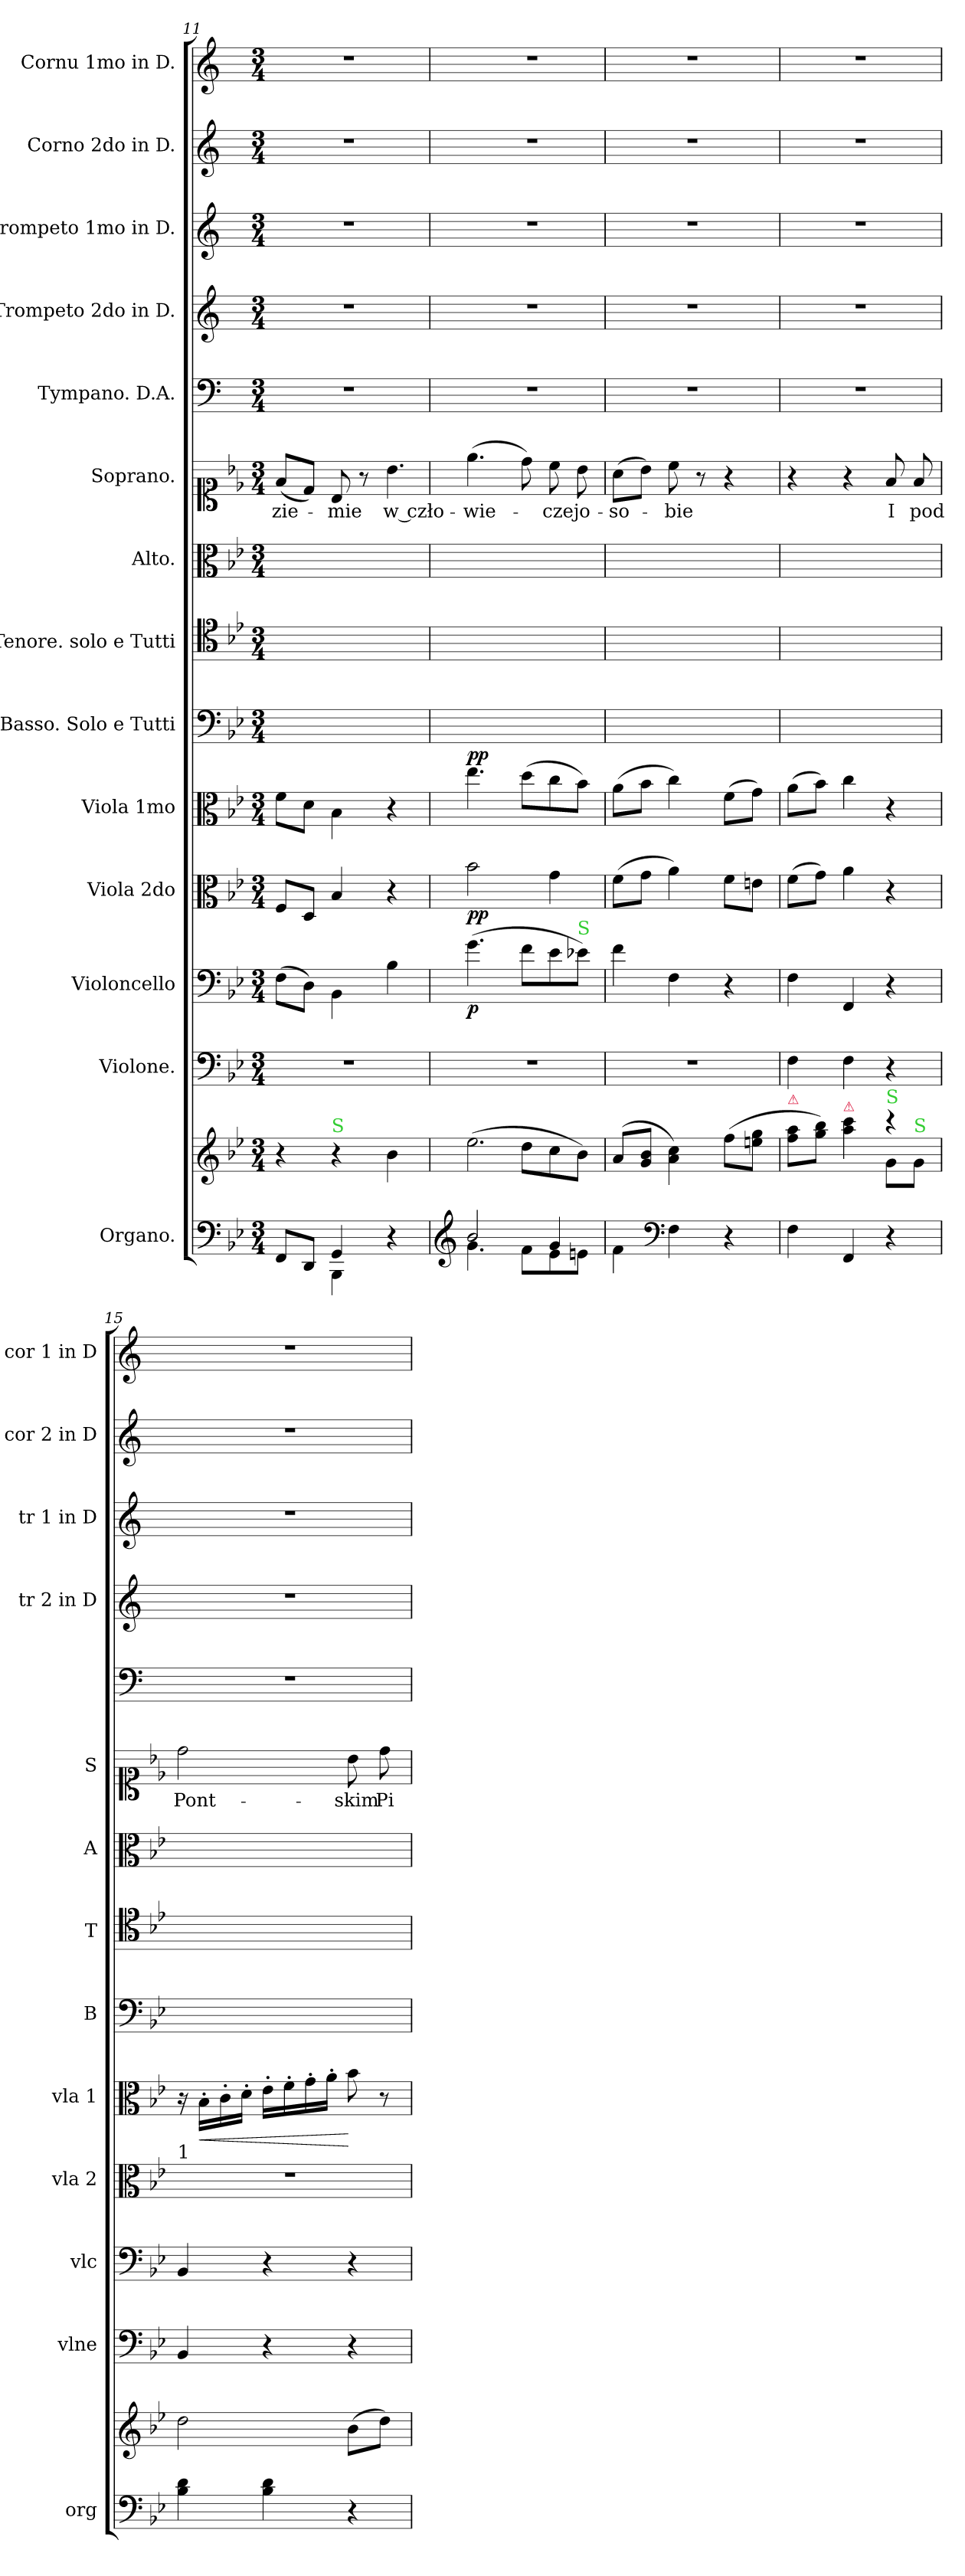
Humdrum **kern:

**kern	**kern	**kern	**kern	**dynam	**kern	**dynam	**kern	**dynam	**kern	**kern	**kern	**kern	**text	**kern	**kern	**kern	**kern	**kern
*part14	*part14	*part13	*part12	*part12	*part11	*part11	*part10	*part10	*part9	*part8	*part7	*part6	*part6	*part5	*part4	*part3	*part2	*part1
*staff15	*staff14	*staff13	*staff12	*staff12	*staff11	*staff11	*staff10	*staff10	*staff9	*staff8	*staff7	*staff6	*staff6	*staff5	*staff4	*staff3	*staff2	*staff1
*I"Organo.	*	*I"Violone.	*I"Violoncello	*	*I"Viola 2do	*	*I"Viola 1mo	*	*I"Basso. Solo e Tutti	*I"Tenore. solo e Tutti	*I"Alto.	*I"Soprano.	*	*I"Tympano. D.A.	*I"Trompeto 2do in D.	*I"Trompeto 1mo in D.	*I"Corno 2do in D.	*I"Cornu 1mo in D.
*I'org	*	*I'vlne	*I'vlc	*	*I'vla 2	*	*I'vla 1	*	*I'B	*I'T	*I'A	*I'S	*	*	*I'tr 2 in D	*I'tr 1 in D	*I'cor 2 in D	*I'cor 1 in D
*clefF4	*clefG2	*clefF4	*clefF4	*	*clefC3	*	*clefC3	*	*clefF4	*clefC4	*clefC3	*clefC1	*	*clefF4	*clefG2	*clefG2	*clefG2	*clefG2
*	*	*ITrd8c12	*	*	*	*	*	*	*	*	*	*	*	*	*ITrd-1c-2	*ITrd-1c-2	*ITrd-1c-2	*ITrd-1c-2
*k[b-e-]	*k[b-e-]	*k[b-e-]	*k[b-e-]	*	*k[b-e-]	*	*k[b-e-]	*	*k[b-e-]	*k[b-e-]	*k[b-e-]	*k[b-e-]	*	*k[]	*k[f#c#]	*k[f#c#]	*k[f#c#]	*k[f#c#]
*M3/4	*M3/4	*M3/4	*M3/4	*	*M3/4	*	*M3/4	*	*M3/4	*M3/4	*M3/4	*M3/4	*	*M3/4	*M3/4	*M3/4	*M3/4	*M3/4
=11	=11	=11	=11	=11	=11	=11	=11	=11	=11	=11	=11	=11	=11	=11	=11	=11	=11	=11
*^	*	*	*	*	*	*	*	*	*	*	*	*	*	*	*	*	*	*
8FF/L	4ryy	4r	2.r	(8F\L	.	8F/L	.	8f\L	.	2.ryy	2.ryy	2.ryy	(8f/L	zie-	2.r	2.r	2.r	2.r	2.r
8DD/J	.	.	.	8D\J)	.	8D/J	.	8d\J	.	.	.	.	8d/J)	.	.	.	.	.	.
!	!	!LO:TX:a:color=limegreen:t=S	!	!	!	!	!	!	!	!	!	!	!	!	!	!	!	!	!
4GG/	4BBB-\	4r	.	4BB-\	.	4B-/	.	4B-\	.	.	.	.	8B-/	-mie	.	.	.	.	.
.	.	.	.	.	.	.	.	.	.	.	.	.	8r	.	.	.	.	.	.
!	!	!	!	!	!	!	!	!	!	!	!	!	!LO:N:vis=4.	!	!	!	!	!	!
4r	4ryy	4b-\	.	4B-\	.	4r	.	4r	.	.	.	.	4b-\	w czło-	.	.	.	.	.
=12	=12	=12	=12	=12	=12	=12	=12	=12	=12	=12	=12	=12	=12	=12	=12	=12	=12	=12	=12
*clefG2	*	*	*	*	*	*	*	*	*	*	*	*	*	*	*	*	*	*	*
!	!	!LO:N:vis=2.	!	!	!LO:DY:b	!	!LO:DY:b	!	!LO:DY:a	!	!	!	!	!	!	!	!	!	!
2b-/	4.g\	(4.ee-\	2.r	(4.g\	p	2b-\	pp	4.ee-\	pp	2.ryy	2.ryy	2.ryy	(4.ee-\	-wie-	2.r	2.r	2.r	2.r	2.r
.	8f\L	8dd\L	.	8f\L	.	.	.	(8dd\L	.	.	.	.	8dd\)	.	.	.	.	.	.
4g/	8e-\	8cc\	.	8e-\	.	4g\	.	8cc\	.	.	.	.	8cc\	-czej	.	.	.	.	.
!	!	!	!	!LO:TX:a:color=limegreen:t=S	!	!	!	!	!	!	!	!	!	!	!	!	!	!	!
.	8en\J	8b-\J)	.	8e-X\J)	.	.	.	8b-\J)	.	.	.	.	8b-\	o-	.	.	.	.	.
*v	*v	*	*	*	*	*	*	*	*	*	*	*	*	*	*	*	*	*	*
=13	=13	=13	=13	=13	=13	=13	=13	=13	=13	=13	=13	=13	=13	=13	=13	=13	=13	=13
4f\	(8a/L	2.r	4f\	.	(8f\L	.	(8a\L	.	2.ryy	2.ryy	2.ryy	(8a\L	-so-	2.r	2.r	2.r	2.r	2.r
.	8g/ 8b-/J	.	.	.	8g\J	.	8b-\J	.	.	.	.	8b-\J)	.	.	.	.	.	.
*clefF4	*	*	*	*	*	*	*	*	*	*	*	*	*	*	*	*	*	*
4F\	4a\ 4cc\)	.	4F\	.	4a\)	.	4cc\)	.	.	.	.	8cc\	-bie	.	.	.	.	.
.	.	.	.	.	.	.	.	.	.	.	.	8r	.	.	.	.	.	.
4r	(8ff\L	.	4r	.	8f\L	.	(8f\L	.	.	.	.	4r	.	.	.	.	.	.
.	8een\ 8gg\J	.	.	.	8en\J	.	8g\J)	.	.	.	.	.	.	.	.	.	.	.
=14	=14	=14	=14	=14	=14	=14	=14	=14	=14	=14	=14	=14	=14	=14	=14	=14	=14	=14
*	*^	*	*	*	*	*	*	*	*	*	*	*	*	*	*	*	*	*
!	!LO:TX:a:color=crimson:t=⚠	!	!	!	!	!	!	!	!	!	!	!	!	!	!	!	!	!	!
4F\	8ff\ 8aa\L	2ryy	4FF\	4F\	.	(8f\L	.	(8a\L	.	2.ryy	2.ryy	2.ryy	4r	.	2.r	2.r	2.r	2.r	2.r
.	8gg\ 8bb-\J)	.	.	.	.	8g\J)	.	8b-\J)	.	.	.	.	.	.	.	.	.	.	.
!	!LO:TX:a:color=crimson:t=⚠	!	!	!	!	!	!	!	!	!	!	!	!	!	!	!	!	!	!
4FF/	4aa\ 4ccc\	.	4FF\	4FF/	.	4a\	.	4cc\	.	.	.	.	4r	.	.	.	.	.	.
!	!LO:TX:a:color=limegreen:t=S	!	!	!	!	!	!	!	!	!	!	!	!	!	!	!	!	!	!
4r	4r	8g!\L	4r	4r	.	4r	.	4r	.	.	.	.	8f/	I	.	.	.	.	.
!	!	!LO:TX:a:color=limegreen:t=S	!	!	!	!	!	!	!	!	!	!	!	!	!	!	!	!	!
.	.	8g!\J	.	.	.	.	.	.	.	.	.	.	8f/	pod	.	.	.	.	.
=15	=15	=15	=15	=15	=15	=15	=15	=15	=15	=15	=15	=15	=15	=15	=15	=15	=15	=15	=15
!	!	!	!	!	!	!LO:TX:a:t=1	!	!	!	!	!	!	!	!	!	!	!	!	!
*	*v	*v	*	*	*	*	*	*	*	*	*	*	*	*	*	*	*	*	*
4B-\ 4d\	2dd\	4BBB-/	4BB-/	.	2.r	.	16r	.	2.ryy	2.ryy	2.ryy	2dd\	Pont-	2.r	2.r	2.r	2.r	2.r
!	!	!	!	!	!	!	!	!LO:HP:b	!	!	!	!	!	!	!	!	!	!
.	.	.	.	.	.	.	16B-'\LL	<	.	.	.	.	.	.	.	.	.	.
.	.	.	.	.	.	.	16c'\	.	.	.	.	.	.	.	.	.	.	.
.	.	.	.	.	.	.	16d'\JJ	.	.	.	.	.	.	.	.	.	.	.
4B-\ 4d\	.	4r	4r	.	.	.	16e-'\LL	.	.	.	.	.	.	.	.	.	.	.
.	.	.	.	.	.	.	16f'\	.	.	.	.	.	.	.	.	.	.	.
.	.	.	.	.	.	.	16g'\	.	.	.	.	.	.	.	.	.	.	.
.	.	.	.	.	.	.	16a'\JJ	.	.	.	.	.	.	.	.	.	.	.
4r	(8b-\L	4r	4r	.	.	.	8b-\	[	.	.	.	8b-\	-skim	.	.	.	.	.
.	8dd\J)	.	.	.	.	.	8r	.	.	.	.	8dd\	Pi-	.	.	.	.	.
=	=	=	=	=	=	=	=	=	=	=	=	=	=	=	=	=	=	=
*-	*-	*-	*-	*-	*-	*-	*-	*-	*-	*-	*-	*-	*-	*-	*-	*-	*-	*-
